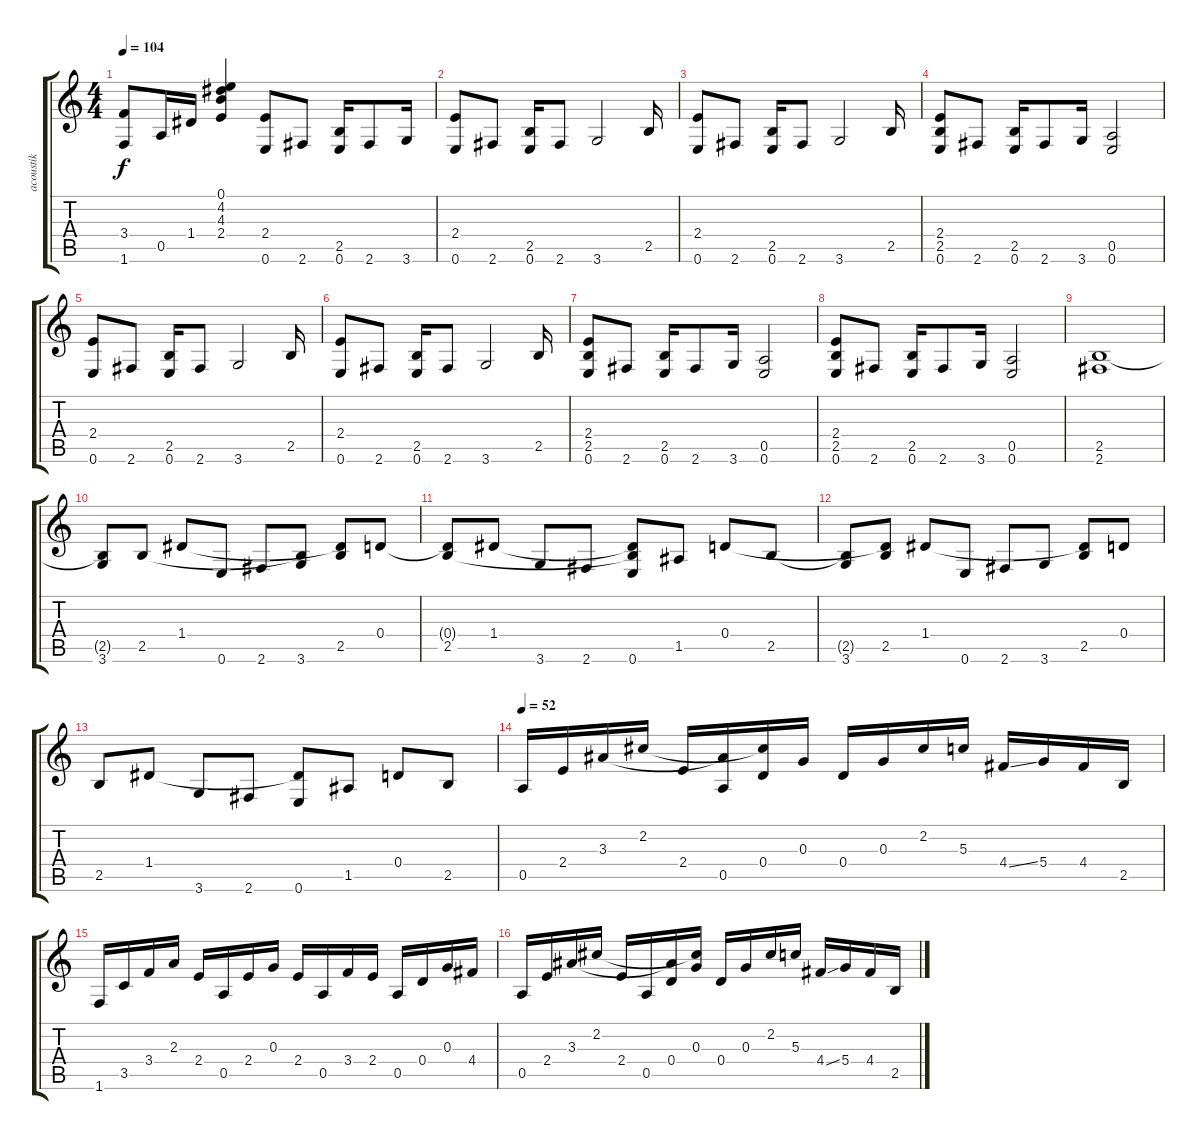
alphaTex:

\track ("acoustik" "acoustik") {instrument acousticguitarnylon}
\staff {score tabs}
\tuning (E4 B3 G3 D3 A2 E2) {hide}
\ts (4 4)
\tempo 104
\clef g2
\ks c
(3.4 1.6).8{dy f} 0.5.16 1.4.16 (0.1 4.2 4.3 2.4).4 (2.4 0.6).8 2.6.8 (2.5 0.6).16 2.6.8 3.6.16 |
(2.4 0.6).8 2.6.8 (2.5 0.6).16 2.6.8 3.6.2 2.5.16 |
(2.4 0.6).8 2.6.8 (2.5 0.6).16 2.6.8 3.6.2 2.5.16 |
(2.4 2.5 0.6).8 2.6.8 (2.5 0.6).16 2.6.8 3.6.16 (0.5 0.6).2 |
(2.4 0.6).8 2.6.8 (2.5 0.6).16 2.6.8 3.6.2 2.5.16 |
(2.4 0.6).8 2.6.8 (2.5 0.6).16 2.6.8 3.6.2 2.5.16 |
(2.4 2.5 0.6).8 2.6.8 (2.5 0.6).16 2.6.8 3.6.16 (0.5 0.6).2 |
(2.4 2.5 0.6).8 2.6.8 (2.5 0.6).16 2.6.8 3.6.16 (0.5 0.6).2 |
(2.5 2.6).1 |
(2.5{t} 3.6).8 2.5.8 1.4.8 0.6.8 2.6.8 (2.5{t} 3.6).8 (1.4{t} 2.5).8 0.4.8 |
(0.4{t} 2.5).8 1.4.8 3.6.8 2.6.8 (1.4{t} 2.5{t} 0.6).8 1.5.8 0.4.8 2.5.8 |
(2.5{t} 3.6).8 (0.4{t} 2.5).8 1.4.8 0.6.8 2.6.8 3.6.8 (1.4{t} 2.5).8 0.4.8 |
2.5.8 1.4.8 3.6.8 2.6.8 (1.4{t} 0.6).8 1.5.8 0.4.8 2.5.8 |
\tempo 52
0.5.16{volume 3} 2.4.16 3.3.16 2.2.16 2.4.16 (3.3{t} 0.5).16 (2.2{t} 0.4).16 0.3.16 0.4.16 0.3.16 2.2.16 5.3.16 4.4{ss}.16 5.4.16 4.4.16 2.5.16 |
1.6.16 3.5.16 3.4.16 2.3.16 2.4.16 0.5.16 2.4.16 0.3.16 2.4.16 0.5.16 3.4.16 2.4.16 0.5.16 0.4.16 0.3.16 4.4.16 |
0.5.16 2.4.16 3.3.16 2.2.16 2.4.16 0.5.16 (3.3{t} 0.4).16 (2.2{t} 0.3).16 0.4.16 0.3.16 2.2.16 5.3.16 4.4{ss}.16 5.4.16 4.4.16 2.5.16
